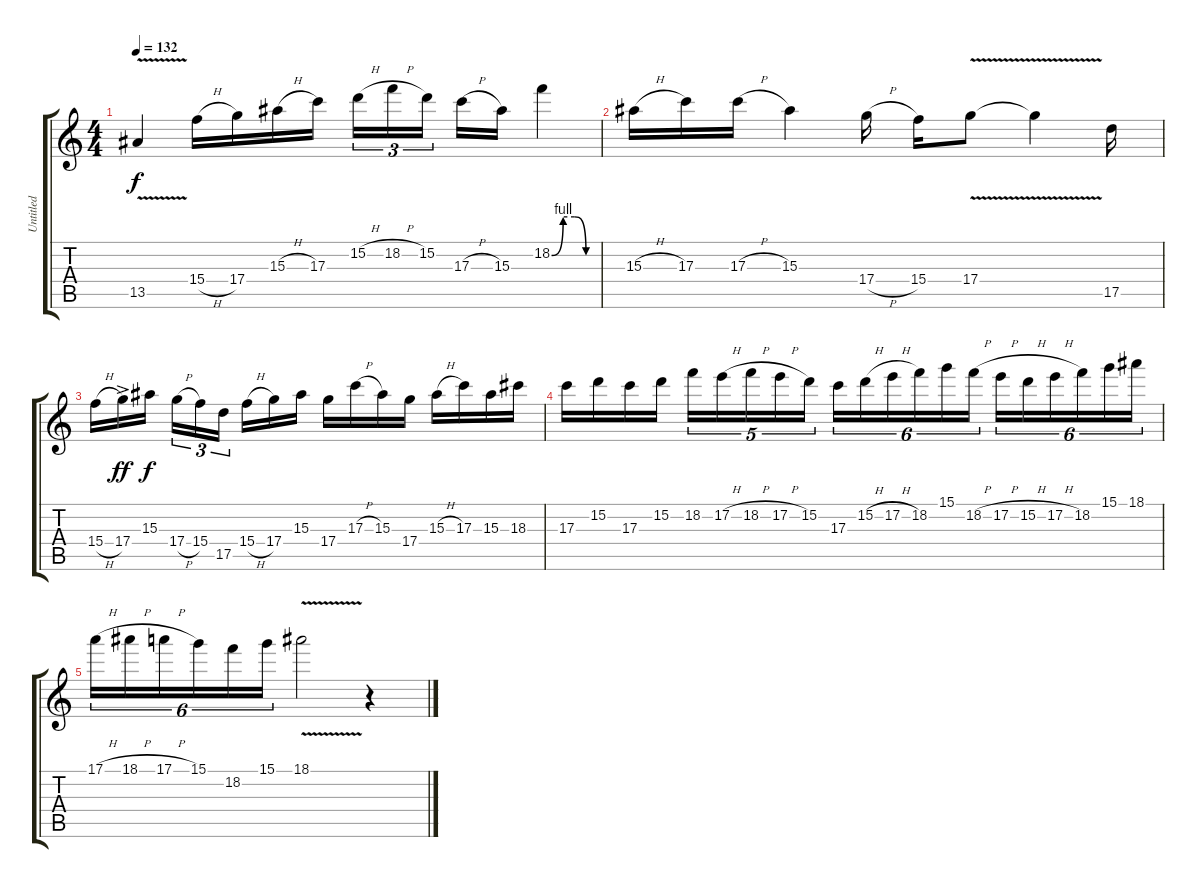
\track ("Untitled" "Untitled") {instrument overdrivenguitar}
\staff {score tabs}
\tuning (E4 B3 G3 D3 A2 E2) {hide}
\ts (4 4)
\tempo 132
\clef g2
\ks c
13.5{v}.4{dy f} 15.4{h}.16 17.4.16 15.3{h}.16 17.3.16 15.2{h}.16{tu (3 2)} 18.2{h}.16{tu (3 2)} 15.2.16{tu (3 2) beam splitsecondary} 17.3{h}.16 15.3.16 18.2{be (custom 0 0 15 4 30 4 45 0 60 0)}.4 |
15.3{h}.16 17.3.16 17.3{h}.16 15.3.4 17.4{h}.16 15.4.16 17.4{v}.8 17.4{t}.4 17.5.16 |
15.4{h}.16 17.4{ac}.16{dy ff} 15.3.16{dy f beam splitsecondary} 17.4{h}.16{tu (3 2)} 15.4.16{tu (3 2)} 17.5.16{tu (3 2) beam splitsecondary} 15.4{h}.16 17.4.16 15.3.16 17.4.16 17.3{h}.16 15.3.16 17.4.16 15.3{h}.16 17.3.16 15.3.16 18.3.16 |
17.3.16 15.2.16 17.3.16 15.2.16 18.2.16{tu (5 4)} 17.2{h}.16{tu (5 4)} 18.2{h}.16{tu (5 4)} 17.2{h}.16{tu (5 4)} 15.2.16{tu (5 4)} 17.3.16{tu (6 4)} 15.2{h}.16{tu (6 4)} 17.2{h}.16{tu (6 4)} 18.2.16{tu (6 4)} 15.1.16{tu (6 4)} 18.2{h}.16{tu (6 4)} 17.2{h}.16{tu (6 4)} 15.2{h}.16{tu (6 4)} 17.2{h}.16{tu (6 4)} 18.2.16{tu (6 4)} 15.1.16{tu (6 4)} 18.1.16{tu (6 4)} |
17.1{h}.16{tu (6 4)} 18.1{h}.16{tu (6 4)} 17.1{h}.16{tu (6 4)} 15.1.16{tu (6 4)} 18.2.16{tu (6 4)} 15.1.16{tu (6 4)} 18.1{v}.2 r.4
